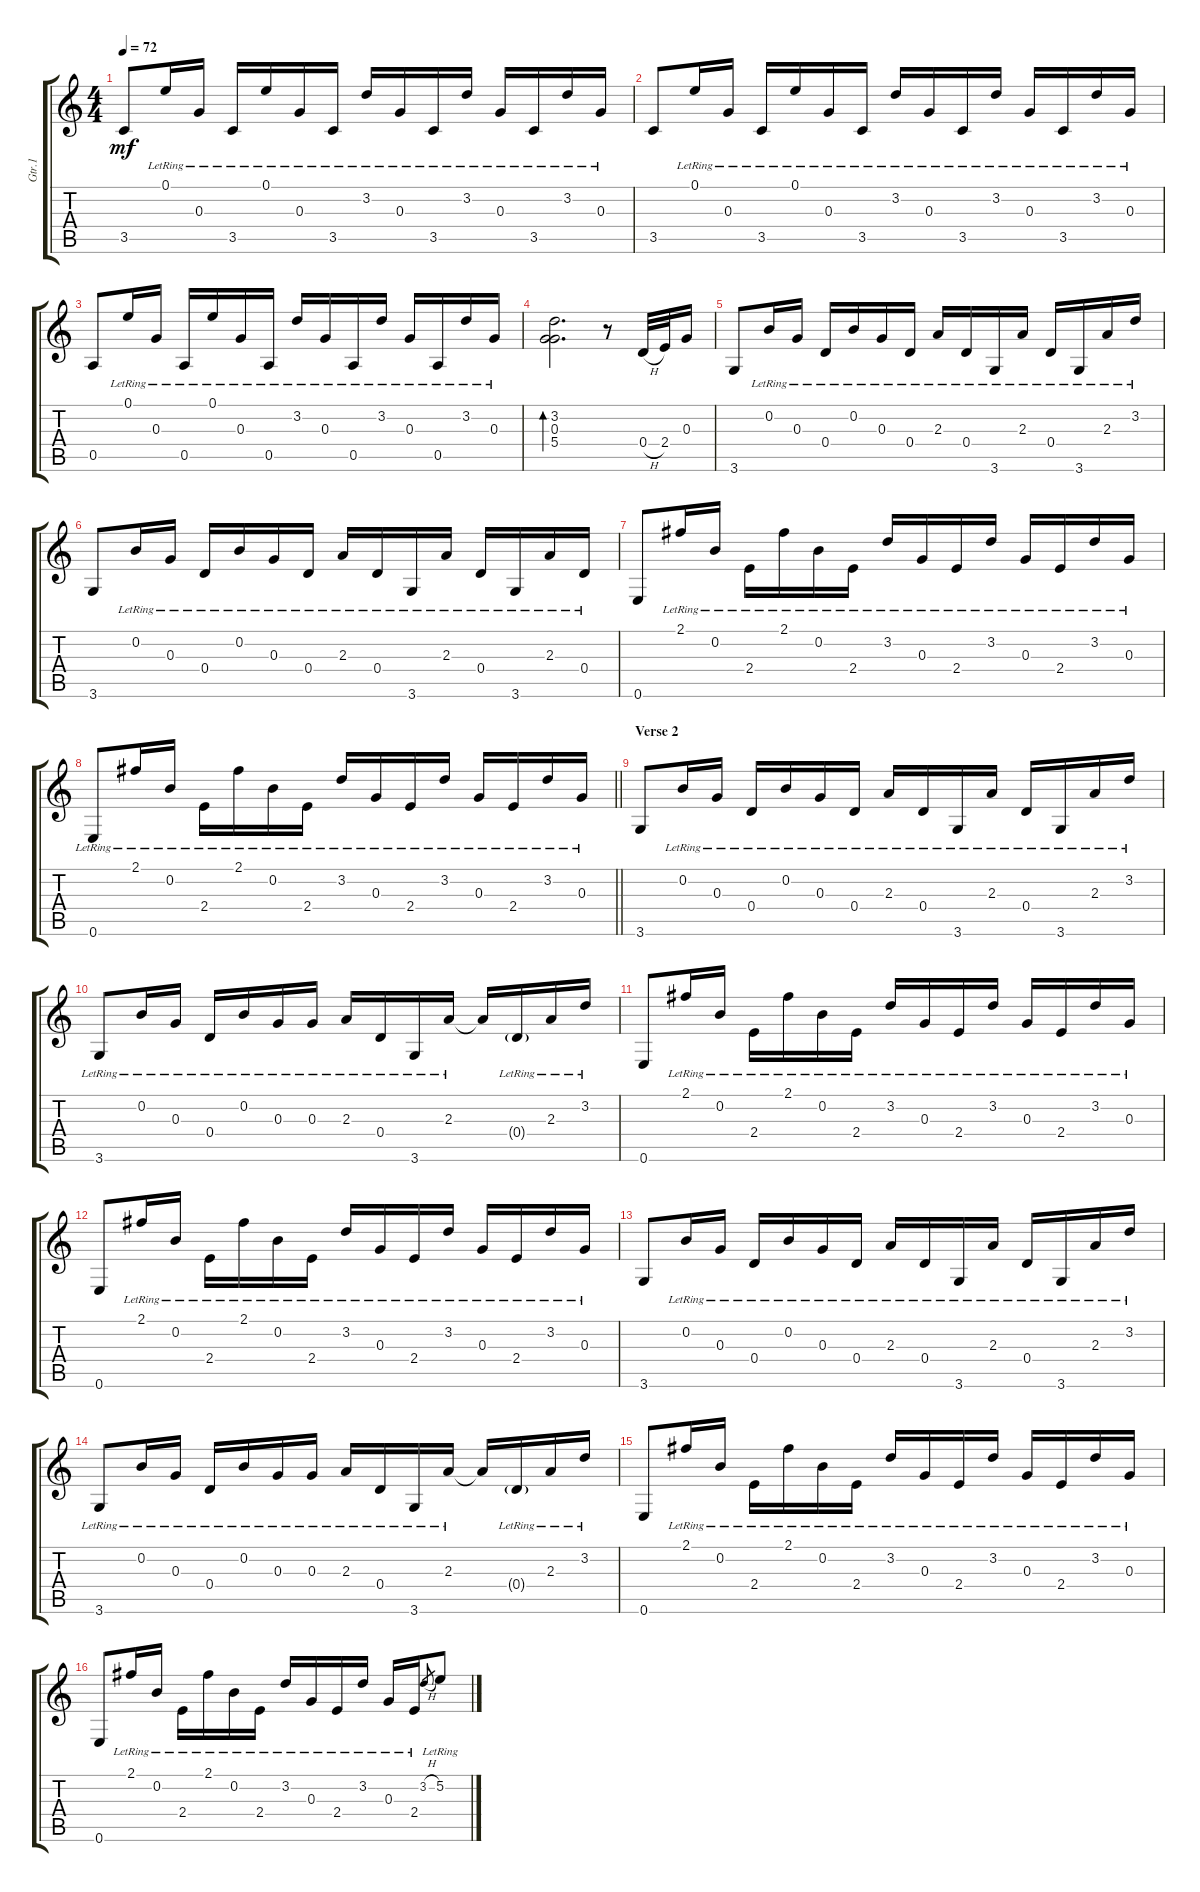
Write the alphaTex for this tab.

\track ("Gtr.1" "Gtr.1") {instrument acousticguitarnylon}
\staff {score tabs}
\tuning (E4 B3 G3 D3 A2 E2) {hide}
\ts (4 4)
\tempo 72
\clef g2
\ks c
3.5.8{dy mf} 0.1{lr}.16 0.3{lr}.16 3.5{lr}.16 0.1{lr}.16 0.3{lr}.16 3.5{lr}.16 3.2{lr}.16 0.3{lr}.16 3.5{lr}.16 3.2{lr}.16 0.3{lr}.16 3.5{lr}.16 3.2{lr}.16 0.3{lr}.16 |
3.5.8 0.1{lr}.16 0.3{lr}.16 3.5{lr}.16 0.1{lr}.16 0.3{lr}.16 3.5{lr}.16 3.2{lr}.16 0.3{lr}.16 3.5{lr}.16 3.2{lr}.16 0.3{lr}.16 3.5{lr}.16 3.2{lr}.16 0.3{lr}.16 |
0.5.8 0.1{lr}.16 0.3{lr}.16 0.5{lr}.16 0.1{lr}.16 0.3{lr}.16 0.5{lr}.16 3.2{lr}.16 0.3{lr}.16 0.5{lr}.16 3.2{lr}.16 0.3{lr}.16 0.5{lr}.16 3.2{lr}.16 0.3{lr}.16 |
(3.2 0.3 5.4).2{d bd 240} r.8 0.4{h}.32 2.4.32 0.3.16 |
3.6.8 0.2{lr}.16 0.3{lr}.16 0.4{lr}.16 0.2{lr}.16 0.3{lr}.16 0.4{lr}.16 2.3{lr}.16 0.4{lr}.16 3.6{lr}.16 2.3{lr}.16 0.4{lr}.16 3.6{lr}.16 2.3{lr}.16 3.2{lr}.16 |
3.6.8 0.2{lr}.16 0.3{lr}.16 0.4{lr}.16 0.2{lr}.16 0.3{lr}.16 0.4{lr}.16 2.3{lr}.16 0.4{lr}.16 3.6{lr}.16 2.3{lr}.16 0.4{lr}.16 3.6{lr}.16 2.3{lr}.16 0.4{lr}.16 |
0.6.8 2.1{lr}.16 0.2{lr}.16 2.4{lr}.16 2.1{lr}.16 0.2{lr}.16 2.4{lr}.16 3.2{lr}.16 0.3{lr}.16 2.4{lr}.16 3.2{lr}.16 0.3{lr}.16 2.4{lr}.16 3.2{lr}.16 0.3{lr}.16 |
\barLineRight lightlight
0.6{lr}.8 2.1{lr}.16 0.2{lr}.16 2.4{lr}.16 2.1{lr}.16 0.2{lr}.16 2.4{lr}.16 3.2{lr}.16 0.3{lr}.16 2.4{lr}.16 3.2{lr}.16 0.3{lr}.16 2.4{lr}.16 3.2{lr}.16 0.3{lr}.16 |
\section ("" "Verse 2")
3.6.8 0.2{lr}.16 0.3{lr}.16 0.4{lr}.16 0.2{lr}.16 0.3{lr}.16 0.4{lr}.16 2.3{lr}.16 0.4{lr}.16 3.6{lr}.16 2.3{lr}.16 0.4{lr}.16 3.6{lr}.16 2.3{lr}.16 3.2{lr}.16 |
3.6{lr}.8 0.2{lr}.16 0.3{lr}.16 0.4{lr}.16 0.2{lr}.16 0.3{lr}.16 0.3{lr}.16 2.3{lr}.16 0.4{lr}.16 3.6{lr}.16 2.3{lr}.16 2.3{t}.16 0.4{g lr}.16 2.3{lr}.16 3.2{lr}.16 |
0.6.8 2.1{lr}.16 0.2{lr}.16 2.4{lr}.16 2.1{lr}.16 0.2{lr}.16 2.4{lr}.16 3.2{lr}.16 0.3{lr}.16 2.4{lr}.16 3.2{lr}.16 0.3{lr}.16 2.4{lr}.16 3.2{lr}.16 0.3{lr}.16 |
0.6.8 2.1{lr}.16 0.2{lr}.16 2.4{lr}.16 2.1{lr}.16 0.2{lr}.16 2.4{lr}.16 3.2{lr}.16 0.3{lr}.16 2.4{lr}.16 3.2{lr}.16 0.3{lr}.16 2.4{lr}.16 3.2{lr}.16 0.3{lr}.16 |
3.6.8 0.2{lr}.16 0.3{lr}.16 0.4{lr}.16 0.2{lr}.16 0.3{lr}.16 0.4{lr}.16 2.3{lr}.16 0.4{lr}.16 3.6{lr}.16 2.3{lr}.16 0.4{lr}.16 3.6{lr}.16 2.3{lr}.16 3.2{lr}.16 |
3.6{lr}.8 0.2{lr}.16 0.3{lr}.16 0.4{lr}.16 0.2{lr}.16 0.3{lr}.16 0.3{lr}.16 2.3{lr}.16 0.4{lr}.16 3.6{lr}.16 2.3{lr}.16 2.3{t}.16 0.4{g lr}.16 2.3{lr}.16 3.2{lr}.16 |
0.6.8 2.1{lr}.16 0.2{lr}.16 2.4{lr}.16 2.1{lr}.16 0.2{lr}.16 2.4{lr}.16 3.2{lr}.16 0.3{lr}.16 2.4{lr}.16 3.2{lr}.16 0.3{lr}.16 2.4{lr}.16 3.2{lr}.16 0.3{lr}.16 |
0.6.8 2.1{lr}.16 0.2{lr}.16 2.4{lr}.16 2.1{lr}.16 0.2{lr}.16 2.4{lr}.16 3.2{lr}.16 0.3{lr}.16 2.4{lr}.16 3.2{lr}.16 0.3{lr}.16 2.4{lr}.16 3.2{h}.8{gr} 5.2{lr}.8
